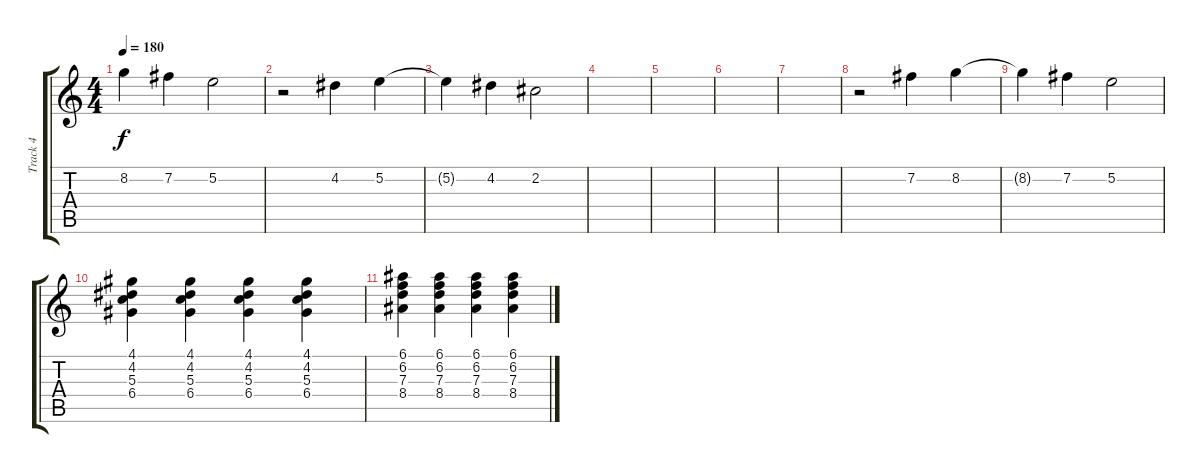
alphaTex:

\track ("Track 4" "Track 4") {instrument distortionguitar}
\staff {score tabs}
\tuning (E4 B3 G3 D3 A2 E2) {hide}
\ts (4 4)
\tempo 180
\clef g2
\ks c
8.2{t}.4{dy f} 7.2.4 5.2.2 |
r.2 4.2.4 5.2.4 |
5.2{t}.4 4.2.4 2.2.2 |
|
|
|
|
r.2 7.2.4 8.2.4 |
8.2{t}.4 7.2.4 5.2.2 |
(4.1 4.2 5.3 6.4).4 (4.1 4.2 5.3 6.4).4 (4.1 4.2 5.3 6.4).4 (4.1 4.2 5.3 6.4).4 |
(6.1 6.2 7.3 8.4).4 (6.1 6.2 7.3 8.4).4 (6.1 6.2 7.3 8.4).4 (6.1 6.2 7.3 8.4).4
